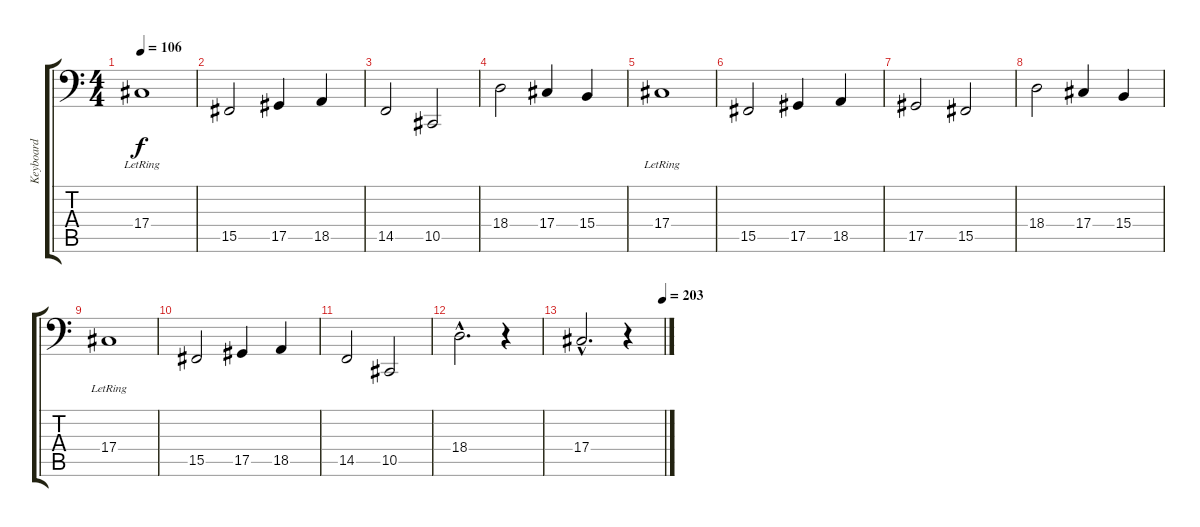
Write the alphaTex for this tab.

\track ("Keyboard" "Keyboard") {instrument stringensemble1}
\staff {score tabs}
\tuning (B2 Gb2 Db2 Ab1 Eb1 Bb0) {hide}
\ts (4 4)
\tempo 106
\clef f4
\ks c
17.4{lr}.1{dy f} |
15.5.2 17.5.4 18.5.4 |
14.5.2 10.5.2 |
18.4.2 17.4.4 15.4.4 |
17.4{lr}.1 |
15.5.2 17.5.4 18.5.4 |
17.5.2 15.5.2 |
18.4.2 17.4.4 15.4.4 |
17.4{lr}.1 |
15.5.2 17.5.4 18.5.4 |
14.5.2 10.5.2 |
18.4{hac}.2{d} r.4 |
\tempo (203 0.9895833333333334)
17.4{hac}.2{d} r.4
